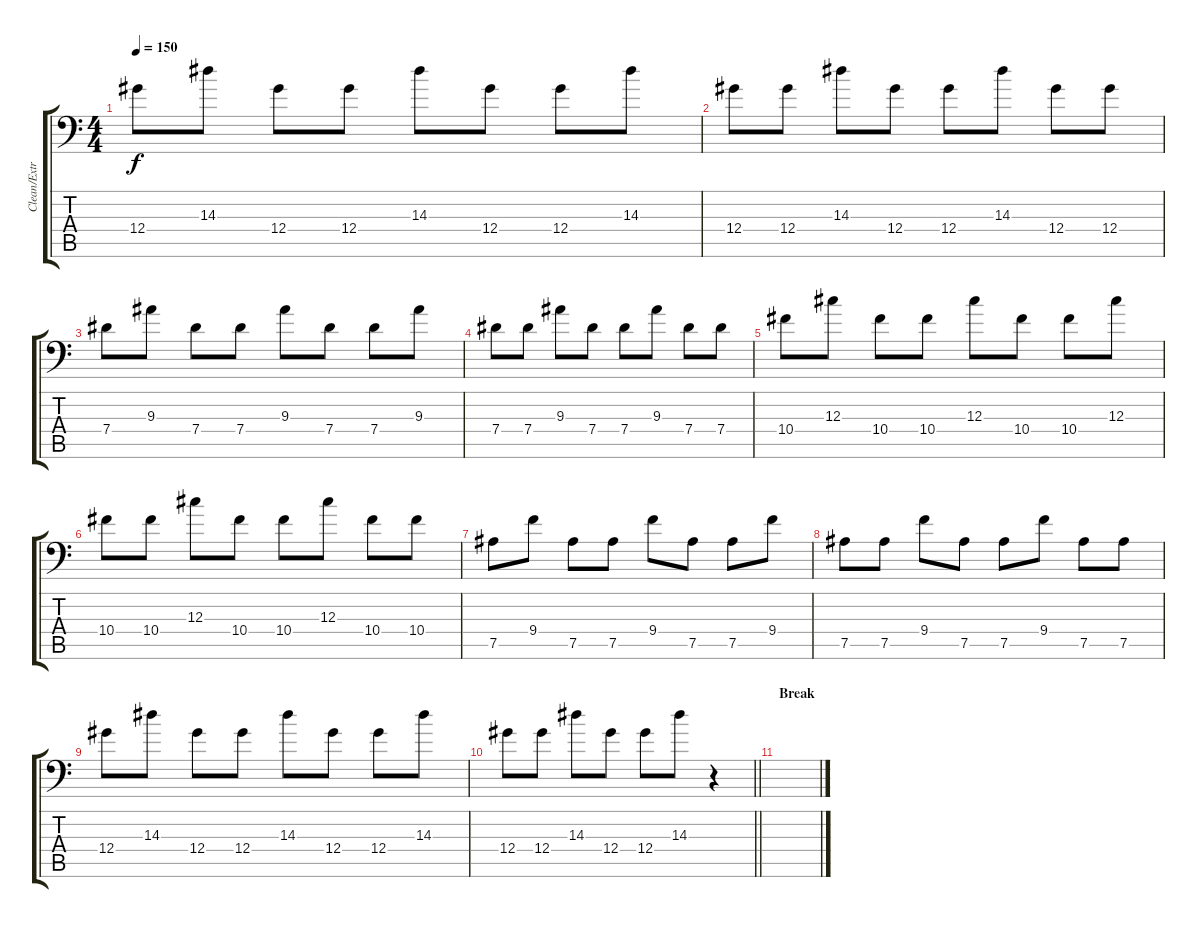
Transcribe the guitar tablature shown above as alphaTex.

\track ("Clean/Extra Guitar" "Clean/Extr") {instrument electricguitarclean}
\staff {score tabs}
\tuning (Bb3 F3 Db3 Ab2 Eb2 Bb1) {hide}
\ts (4 4)
\tempo 150
\clef f4
\ks c
12.4.8{dy f} 14.3.8 12.4.8 12.4.8 14.3.8 12.4.8 12.4.8 14.3.8 |
12.4.8 12.4.8 14.3.8 12.4.8 12.4.8 14.3.8 12.4.8 12.4.8 |
7.4.8 9.3.8 7.4.8 7.4.8 9.3.8 7.4.8 7.4.8 9.3.8 |
7.4.8 7.4.8 9.3.8 7.4.8 7.4.8 9.3.8 7.4.8 7.4.8 |
10.4.8 12.3.8 10.4.8 10.4.8 12.3.8 10.4.8 10.4.8 12.3.8 |
10.4.8 10.4.8 12.3.8 10.4.8 10.4.8 12.3.8 10.4.8 10.4.8 |
7.5.8 9.4.8 7.5.8 7.5.8 9.4.8 7.5.8 7.5.8 9.4.8 |
7.5.8 7.5.8 9.4.8 7.5.8 7.5.8 9.4.8 7.5.8 7.5.8 |
12.4.8 14.3.8 12.4.8 12.4.8 14.3.8 12.4.8 12.4.8 14.3.8 |
\barLineRight lightlight
12.4.8 12.4.8 14.3.8 12.4.8 12.4.8 14.3.8 r.4 |
\section ("" "Break")
